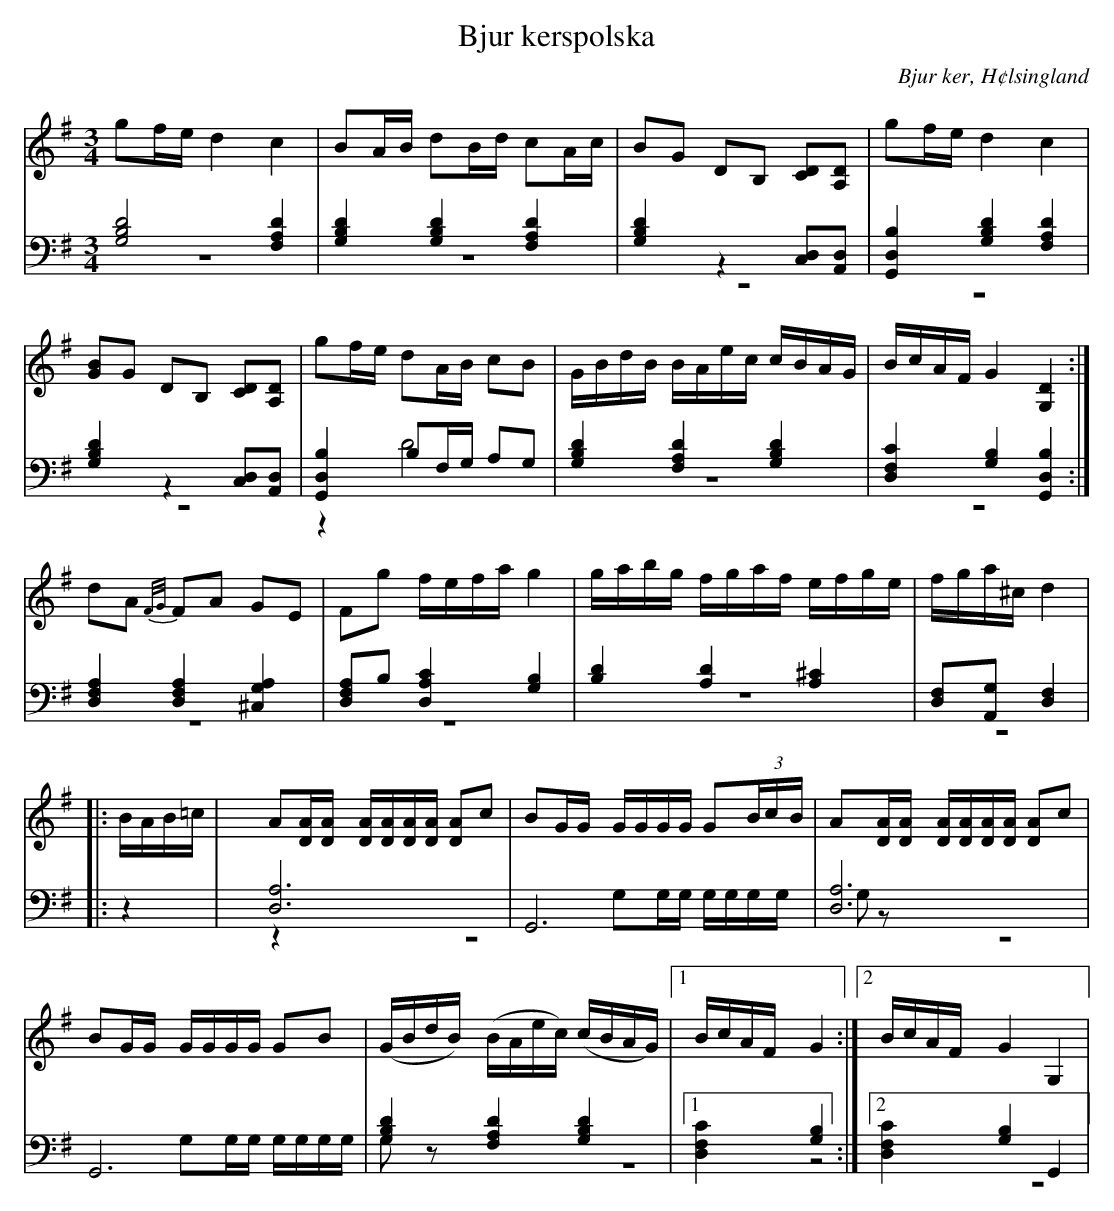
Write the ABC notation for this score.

X:1
T: Bjur kerspolska
O: Bjur ker, H¢lsingland
M: 3/4
L: 1/8
K: G
V:1
V:2
V:3 merge
V:1
gf/e/ d2 c2|BA/B/ dB/d/ cA/c/| BG DB, [CD][A,D]|gf/e/ d2 c2|
[GB]G DB, [CD][A,D] |gf/e/ dA/B/ cB|G/B/d/B/ B/A/e/c/ c/B/A/G/|B/c/A/F/ G2 [G,2D2]:|
dA {F/G/}FA GE|Fg f/e/f/a/ g2|g/a/b/g/ f/g/a/f/ e/f/g/e/ |f/g/a/^c/ d2 |
|:B/A/B/=c/|A[D/A/][D/A/] [D/A/][D/A/][D/A/][D/A/] [DA]c|BG/G/ G/G/G/G/ G(3B/c/B/|A[D/A/][D/A/] [D/A/][D/A/][D/A/][D/A/] [DA]c|
BG/G/ G/G/G/G/ GB|(G/B/d/B/) (B/A/e/c/) (c/B/A/G/)|1 B/c/A/F/ G2:|2 B/c/A/F/ G2 G,2|
V:2 clef=bass
[G,4B,4D4] [F,2A,2 D2]|[G,2B,2D2] [G,2B,2D2] [F,2A,2 D2]|[G,2B,2D2] z2 [C,D,][A,,D,]|[G,,2D,2B,2] [G,2B,2D2] [F,2A,2 D2]|
[G,2B,2D2] z2 [C,D,][A,,D,]|[G,,2D,2B,2] B,F,/G,/ A,G,|[G,2B,2D2] [F,2A,2 D2] [G,2B,2D2]|[D,2F,2C2] [G,2B,2][G,,2D,2B,2]:|
[D,2F,2A,2] [D,2F,2A,2] [^C,2G,2A,2]|[D,F,A,]B, [D,2A,2C2] [G,2B,2]|[B,2D2] [A,2D2] [A,2^C2]|[D,F,][A,,G,] [D,2F,2]|
|:z2|[D,6A,6]|G,,6|[D,6A,6]|
G,,6|[G,2B,2D2] [F,2A,2 D2] [G,2B,2D2]|1 [D,2F,2C2] [G,2B,2] :|2 [D,2F,2C2] [G,2B,2] G,,2|
V:3  clef=bass
z6|z6|z6|z6|
z6|z2 D4|z6|z6:|
z6|z6|z6|z6|
|:z2|z6|G,G,/G,/ G,/G,/G,/G,/ G,z|z6 |
G,G,/G,/ G,/G,/G,/G,/ G,z|z6|1 z4:|2 z6|
